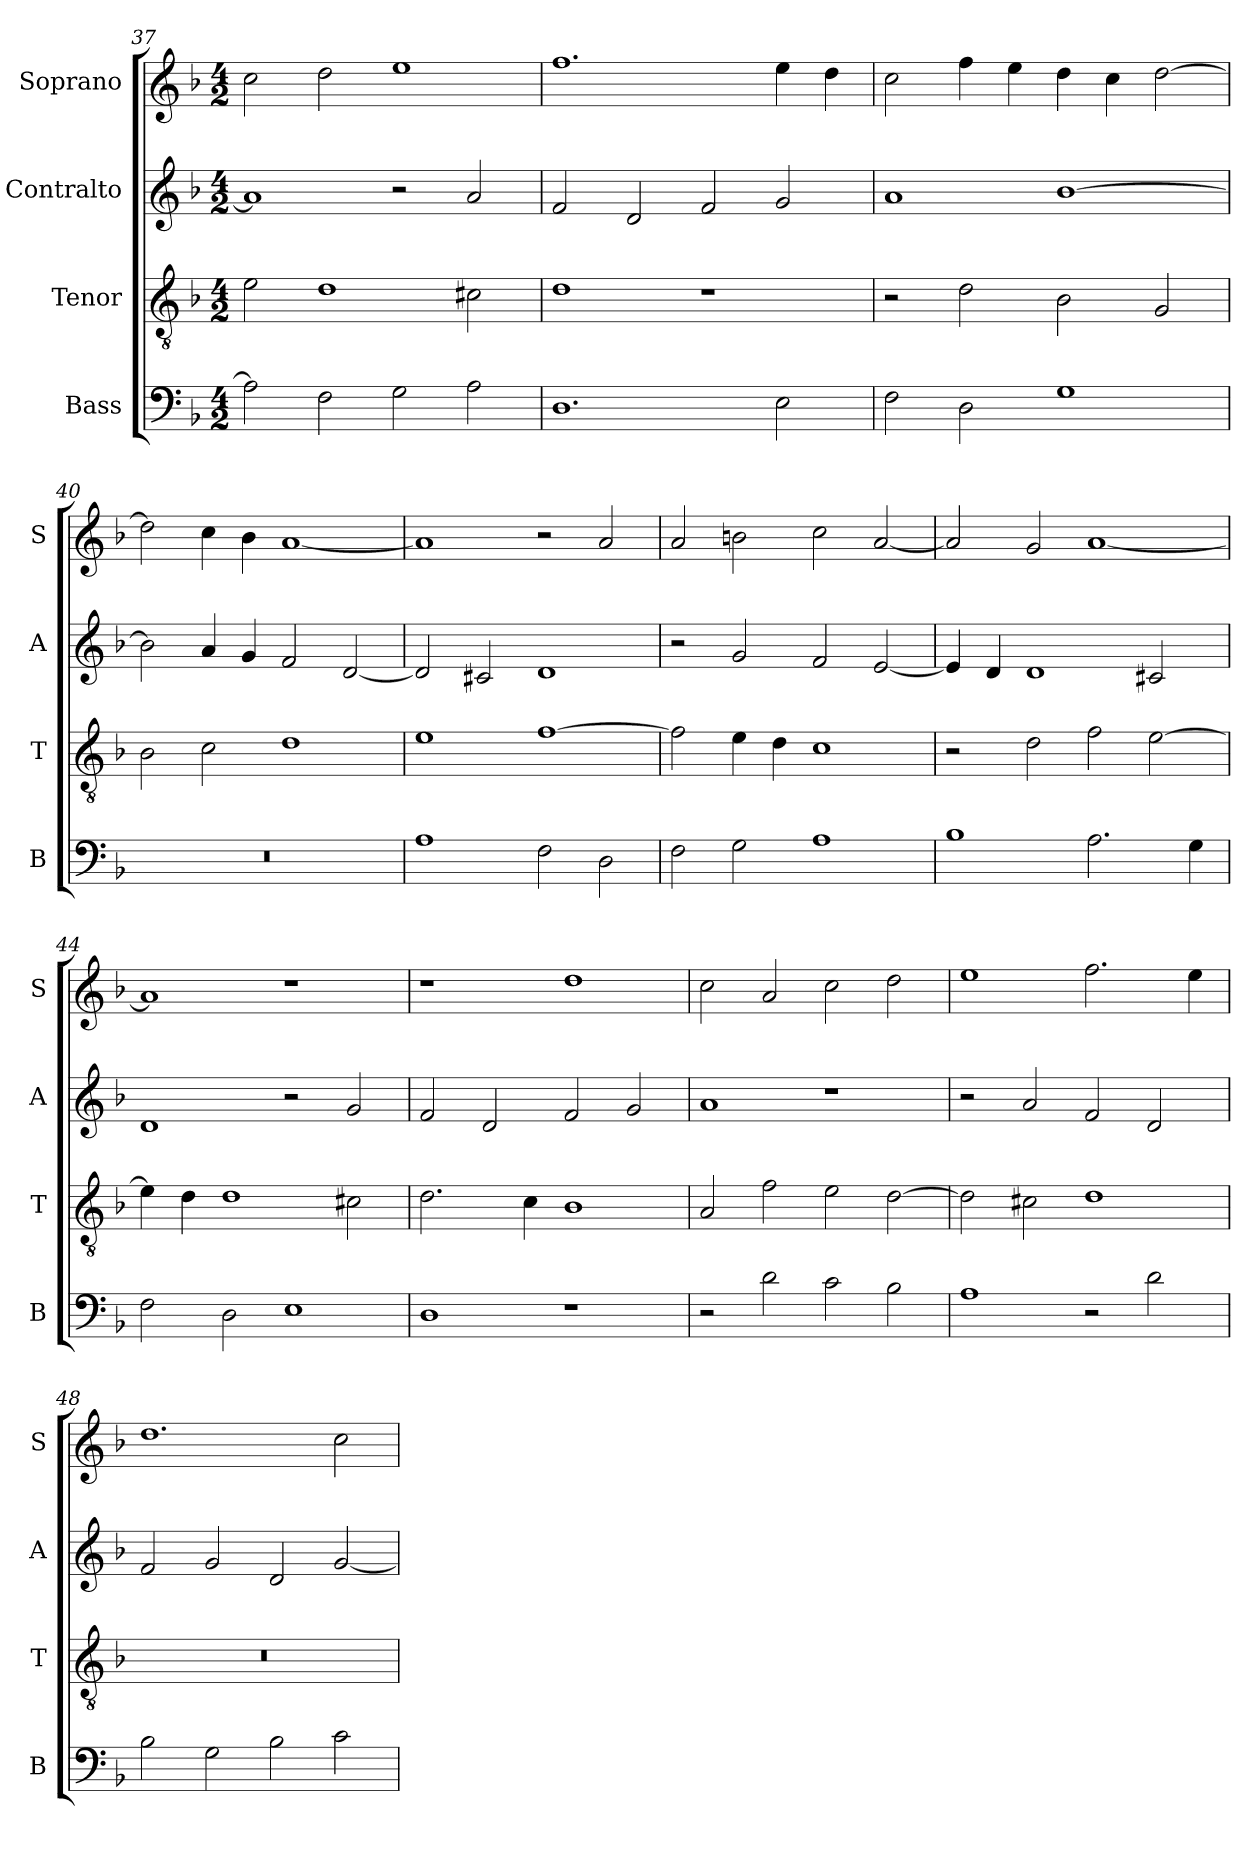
**kern	**kern	**kern	**kern
*part4	*part3	*part2	*part1
*staff4	*staff3	*staff2	*staff1
*I"Bass	*I"Tenor	*I"Contralto	*I"Soprano
*I'B	*I'T	*I'A	*I'S
*clefF4	*clefGv2	*clefG2	*clefG2
*k[b-]	*k[b-]	*k[b-]	*k[b-]
*D:aeo	*D:aeo	*D:aeo	*D:aeo
*M4/2	*M4/2	*M4/2	*M4/2
=37	=37	=37	=37
2A]	2e	1a]	2cc
2F	1d	.	2dd
2G	.	2r	1ee
2A	2c#X	2a	.
=38	=38	=38	=38
1.D	1d	2f	1.ff
.	.	2d	.
.	1r	2f	.
2E	.	2g	4ee
.	.	.	4dd
=39	=39	=39	=39
2F	2r	1a	2cc
2D	2d	.	4ff
.	.	.	4ee
1G	2B-	[1b-	4dd
.	.	.	4cc
.	2G	.	[2dd
=40	=40	=40	=40
0r	2B-	2b-]	2dd]
.	2c	4a	4cc
.	.	4g	4b-
.	1d	2f	[1a
.	.	[2d	.
=41	=41	=41	=41
1A	1e	2d]	1a]
.	.	2c#X	.
2F	[1f	1d	2r
2D	.	.	2a
=42	=42	=42	=42
2F	2f]	2r	2a
2G	4e	2g	2bn
.	4d	.	.
1A	1c	2f	2cc
.	.	[2e	[2a
=43	=43	=43	=43
1B-	2r	4e]	2a]
.	.	4d	.
.	2d	1d	2g
2.A	2f	.	[1a
.	[2e	2c#X	.
4G	.	.	.
=44	=44	=44	=44
2F	4e]	1d	1a]
.	4d	.	.
2D	1d	.	.
1E	.	2r	1r
.	2c#X	2g	.
=45	=45	=45	=45
1D	2.d	2f	1r
.	.	2d	.
.	4c	.	.
1r	1B-	2f	1dd
.	.	2g	.
=46	=46	=46	=46
2r	2A	1a	2cc
2d	2f	.	2a
2c	2e	1r	2cc
2B-	[2d	.	2dd
=47	=47	=47	=47
1A	2d]	2r	1ee
.	2c#X	2a	.
2r	1d	2f	2.ff
2d	.	2d	.
.	.	.	4ee
=48	=48	=48	=48
2B-	0r	2f	1.dd
2G	.	2g	.
2B-	.	2d	.
2c	.	[2g	2cc
=	=	=	=
*-	*-	*-	*-
